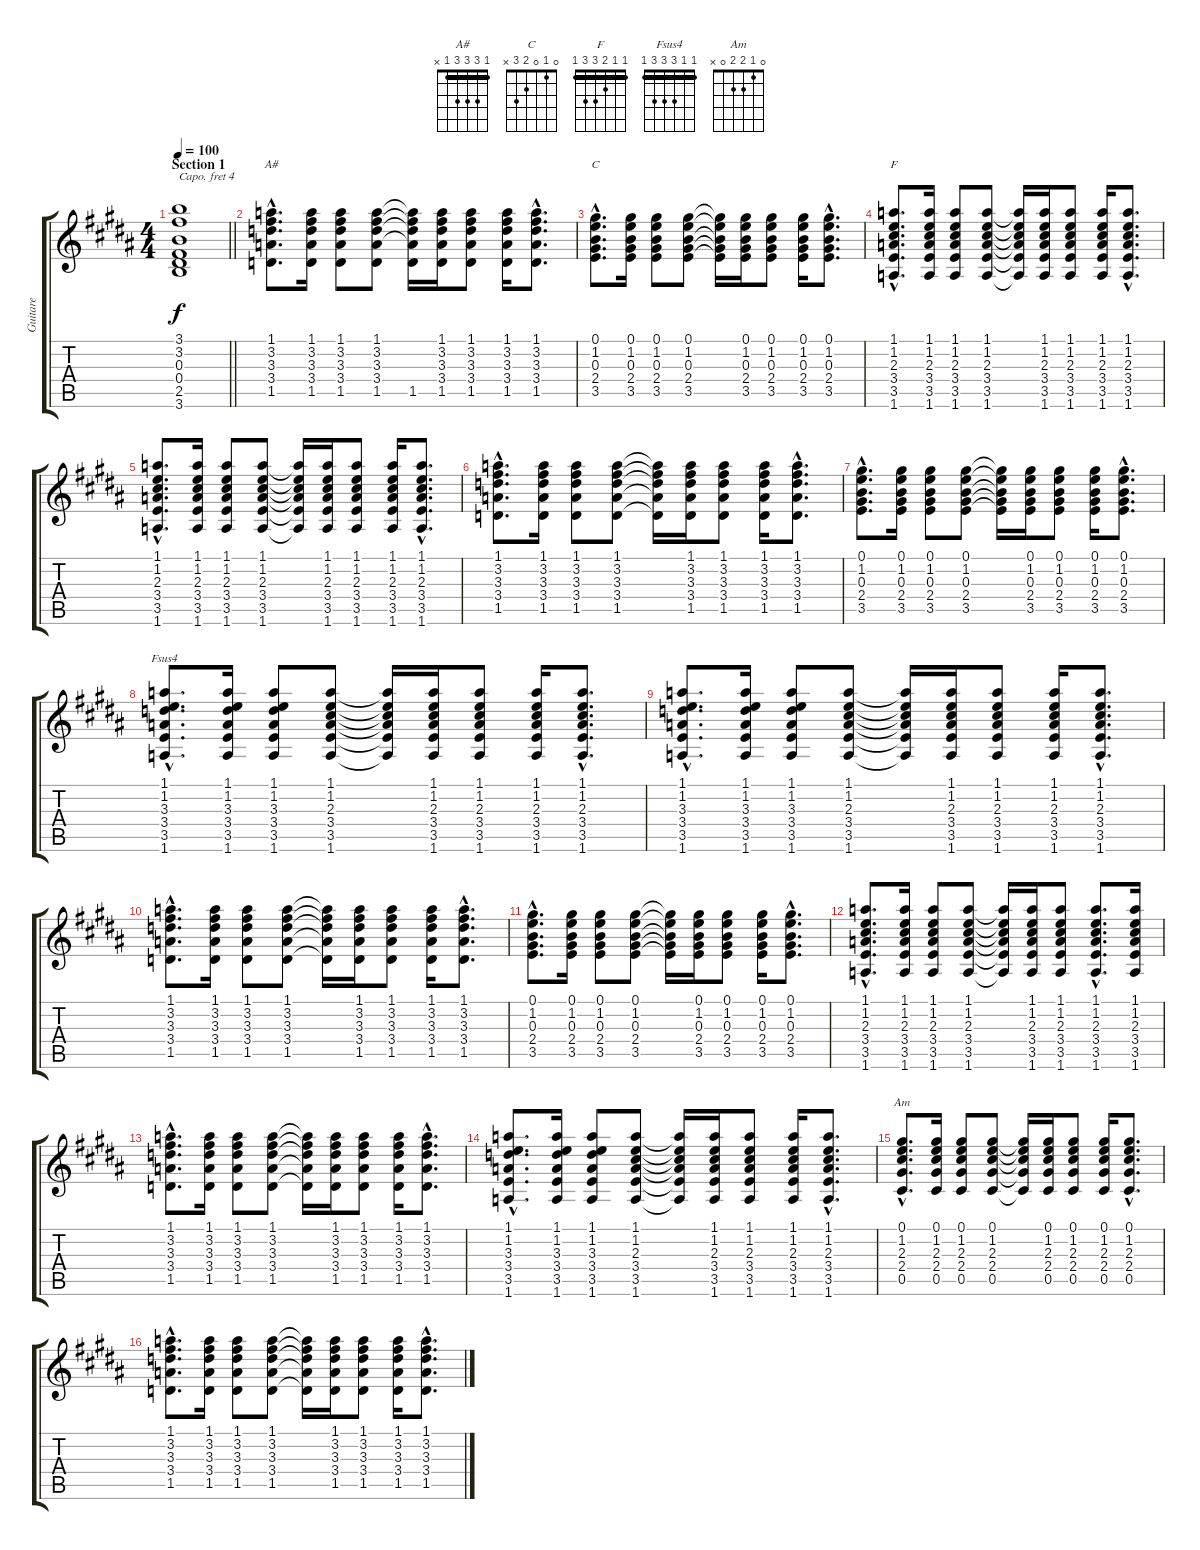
\track ("Guitare" "Guitare") {instrument acousticguitarsteel}
\staff {score tabs}
\capo 4
\tuning (E4 B3 G3 D3 A2 E2) {hide}
\chord ("A#" 1 3 3 3 1 x) {barre 1}
\chord ("C" 0 1 0 2 3 x)
\chord ("F" 1 1 2 3 3 1) {barre 1}
\chord ("Fsus4" 1 1 3 3 3 1) {barre 1}
\chord ("Am" 0 1 2 2 0 x)
\ts (4 4)
\section ("" "Section 1")
\tempo 100
\clef g2
\barLineRight lightlight
\ks b
(3.1 3.2 0.3 0.4 2.5 3.6).1{dy f} |
(1.1{hac} 3.2{hac} 3.3{hac} 3.4{hac} 1.5{hac}).8{d ch "A#"} (1.1 3.2 3.3 3.4 1.5).16 (1.1 3.2 3.3 3.4 1.5).8 (1.1 3.2 3.3 3.4 1.5).8 (1.1{t} 3.2{t} 3.3{t} 3.4{t} 1.5).16 (1.1 3.2 3.3 3.4 1.5).16 (1.1 3.2 3.3 3.4 1.5).8 (1.1 3.2 3.3 3.4 1.5).16 (1.1{hac} 3.2{hac} 3.3{hac} 3.4{hac} 1.5{hac}).8{d} |
(0.1{hac} 1.2{hac} 0.3{hac} 2.4{hac} 3.5{hac}).8{d ch "C"} (0.1 1.2 0.3 2.4 3.5).16 (0.1 1.2 0.3 2.4 3.5).8 (0.1 1.2 0.3 2.4 3.5).8 (0.1{t} 1.2{t} 0.3{t} 2.4{t} 3.5{t}).16 (0.1 1.2 0.3 2.4 3.5).16 (0.1 1.2 0.3 2.4 3.5).8 (0.1 1.2 0.3 2.4 3.5).16 (0.1{hac} 1.2{hac} 0.3{hac} 2.4{hac} 3.5{hac}).8{d} |
(1.1{hac} 1.2{hac} 2.3{hac} 3.4{hac} 3.5{hac} 1.6{hac}).8{d ch "F"} (1.1 1.2 2.3 3.4 3.5 1.6).16 (1.1 1.2 2.3 3.4 3.5 1.6).8 (1.1 1.2 2.3 3.4 3.5 1.6).8 (1.1{t} 1.2{t} 2.3{t} 3.4{t} 3.5{t} 1.6{t}).16 (1.1 1.2 2.3 3.4 3.5 1.6).16 (1.1 1.2 2.3 3.4 3.5 1.6).8 (1.1 1.2 2.3 3.4 3.5 1.6).16 (1.1{hac} 1.2{hac} 2.3{hac} 3.4{hac} 3.5{hac} 1.6{hac}).8{d} |
(1.1{hac} 1.2{hac} 2.3{hac} 3.4{hac} 3.5{hac} 1.6{hac}).8{d} (1.1 1.2 2.3 3.4 3.5 1.6).16 (1.1 1.2 2.3 3.4 3.5 1.6).8 (1.1 1.2 2.3 3.4 3.5 1.6).8 (1.1{t} 1.2{t} 2.3{t} 3.4{t} 3.5{t} 1.6{t}).16 (1.1 1.2 2.3 3.4 3.5 1.6).16 (1.1 1.2 2.3 3.4 3.5 1.6).8 (1.1 1.2 2.3 3.4 3.5 1.6).16 (1.1{hac} 1.2{hac} 2.3{hac} 3.4{hac} 3.5{hac} 1.6{hac}).8{d} |
(1.1{hac} 3.2{hac} 3.3{hac} 3.4{hac} 1.5{hac}).8{d} (1.1 3.2 3.3 3.4 1.5).16 (1.1 3.2 3.3 3.4 1.5).8 (1.1 3.2 3.3 3.4 1.5).8 (1.1{t} 3.2{t} 3.3{t} 3.4{t} 1.5{t}).16 (1.1 3.2 3.3 3.4 1.5).16 (1.1 3.2 3.3 3.4 1.5).8 (1.1 3.2 3.3 3.4 1.5).16 (1.1{hac} 3.2{hac} 3.3{hac} 3.4{hac} 1.5{hac}).8{d} |
(0.1{hac} 1.2{hac} 0.3{hac} 2.4{hac} 3.5{hac}).8{d} (0.1 1.2 0.3 2.4 3.5).16 (0.1 1.2 0.3 2.4 3.5).8 (0.1 1.2 0.3 2.4 3.5).8 (0.1{t} 1.2{t} 0.3{t} 2.4{t} 3.5{t}).16 (0.1 1.2 0.3 2.4 3.5).16 (0.1 1.2 0.3 2.4 3.5).8 (0.1 1.2 0.3 2.4 3.5).16 (0.1{hac} 1.2{hac} 0.3{hac} 2.4{hac} 3.5{hac}).8{d} |
(1.1{hac} 1.2{hac} 3.3{hac} 3.4{hac} 3.5{hac} 1.6{hac}).8{d ch "Fsus4"} (1.1 1.2 3.3 3.4 3.5 1.6).16 (1.1 1.2 3.3 3.4 3.5 1.6).8 (1.1 1.2 2.3 3.4 3.5 1.6).8 (1.1{t} 1.2{t} 2.3{t} 3.4{t} 3.5{t} 1.6{t}).16 (1.1 1.2 2.3 3.4 3.5 1.6).16 (1.1 1.2 2.3 3.4 3.5 1.6).8 (1.1 1.2 2.3 3.4 3.5 1.6).16 (1.1{hac} 1.2{hac} 2.3{hac} 3.4{hac} 3.5{hac} 1.6{hac}).8{d} |
(1.1{hac} 1.2{hac} 3.3{hac} 3.4{hac} 3.5{hac} 1.6{hac}).8{d} (1.1 1.2 3.3 3.4 3.5 1.6).16 (1.1 1.2 3.3 3.4 3.5 1.6).8 (1.1 1.2 2.3 3.4 3.5 1.6).8 (1.1{t} 1.2{t} 2.3{t} 3.4{t} 3.5{t} 1.6{t}).16 (1.1 1.2 2.3 3.4 3.5 1.6).16 (1.1 1.2 2.3 3.4 3.5 1.6).8 (1.1 1.2 2.3 3.4 3.5 1.6).16 (1.1{hac} 1.2{hac} 2.3{hac} 3.4{hac} 3.5{hac} 1.6{hac}).8{d} |
(1.1{hac} 3.2{hac} 3.3{hac} 3.4{hac} 1.5{hac}).8{d} (1.1 3.2 3.3 3.4 1.5).16 (1.1 3.2 3.3 3.4 1.5).8 (1.1 3.2 3.3 3.4 1.5).8 (1.1{t} 3.2{t} 3.3{t} 3.4{t} 1.5{t}).16 (1.1 3.2 3.3 3.4 1.5).16 (1.1 3.2 3.3 3.4 1.5).8 (1.1 3.2 3.3 3.4 1.5).16 (1.1{hac} 3.2{hac} 3.3{hac} 3.4{hac} 1.5{hac}).8{d} |
(0.1{hac} 1.2{hac} 0.3{hac} 2.4{hac} 3.5{hac}).8{d} (0.1 1.2 0.3 2.4 3.5).16 (0.1 1.2 0.3 2.4 3.5).8 (0.1 1.2 0.3 2.4 3.5).8 (0.1{t} 1.2{t} 0.3{t} 2.4{t} 3.5{t}).16 (0.1 1.2 0.3 2.4 3.5).16 (0.1 1.2 0.3 2.4 3.5).8 (0.1 1.2 0.3 2.4 3.5).16 (0.1{hac} 1.2{hac} 0.3{hac} 2.4{hac} 3.5{hac}).8{d} |
(1.1{hac} 1.2{hac} 2.3{hac} 3.4{hac} 3.5{hac} 1.6{hac}).8{d} (1.1 1.2 2.3 3.4 3.5 1.6).16 (1.1 1.2 2.3 3.4 3.5 1.6).8 (1.1 1.2 2.3 3.4 3.5 1.6).8 (1.1{t} 1.2{t} 2.3{t} 3.4{t} 3.5{t} 1.6{t}).16 (1.1 1.2 2.3 3.4 3.5 1.6).16 (1.1 1.2 2.3 3.4 3.5 1.6).8 (1.1{hac} 1.2{hac} 2.3{hac} 3.4{hac} 3.5{hac} 1.6{hac}).8{d} (1.1 1.2 2.3 3.4 3.5 1.6).16 |
(1.1{hac} 3.2{hac} 3.3{hac} 3.4{hac} 1.5{hac}).8{d} (1.1 3.2 3.3 3.4 1.5).16 (1.1 3.2 3.3 3.4 1.5).8 (1.1 3.2 3.3 3.4 1.5).8 (1.1{t} 3.2{t} 3.3{t} 3.4{t} 1.5{t}).16 (1.1 3.2 3.3 3.4 1.5).16 (1.1 3.2 3.3 3.4 1.5).8 (1.1 3.2 3.3 3.4 1.5).16 (1.1{hac} 3.2{hac} 3.3{hac} 3.4{hac} 1.5{hac}).8{d} |
(1.1{hac} 1.2{hac} 3.3{hac} 3.4{hac} 3.5{hac} 1.6{hac}).8{d} (1.1 1.2 3.3 3.4 3.5 1.6).16 (1.1 1.2 3.3 3.4 3.5 1.6).8 (1.1 1.2 2.3 3.4 3.5 1.6).8 (1.1{t} 1.2{t} 2.3{t} 3.4{t} 3.5{t} 1.6{t}).16 (1.1 1.2 2.3 3.4 3.5 1.6).16 (1.1 1.2 2.3 3.4 3.5 1.6).8 (1.1 1.2 2.3 3.4 3.5 1.6).16 (1.1{hac} 1.2{hac} 2.3{hac} 3.4{hac} 3.5{hac} 1.6{hac}).8{d} |
(0.1{hac} 1.2{hac} 2.3{hac} 2.4{hac} 0.5{hac}).8{d ch "Am"} (0.1 1.2 2.3 2.4 0.5).16 (0.1 1.2 2.3 2.4 0.5).8 (0.1 1.2 2.3 2.4 0.5).8 (0.1{t} 1.2{t} 2.3{t} 2.4{t} 0.5{t}).16 (0.1 1.2 2.3 2.4 0.5).16 (0.1 1.2 2.3 2.4 0.5).8 (0.1 1.2 2.3 2.4 0.5).16 (0.1{hac} 1.2{hac} 2.3{hac} 2.4{hac} 0.5{hac}).8{d} |
(1.1{hac} 3.2{hac} 3.3{hac} 3.4{hac} 1.5{hac}).8{d} (1.1 3.2 3.3 3.4 1.5).16 (1.1 3.2 3.3 3.4 1.5).8 (1.1 3.2 3.3 3.4 1.5).8 (1.1{t} 3.2{t} 3.3{t} 3.4{t} 1.5{t}).16 (1.1 3.2 3.3 3.4 1.5).16 (1.1 3.2 3.3 3.4 1.5).8 (1.1 3.2 3.3 3.4 1.5).16 (1.1{hac} 3.2{hac} 3.3{hac} 3.4{hac} 1.5{hac}).8{d}
